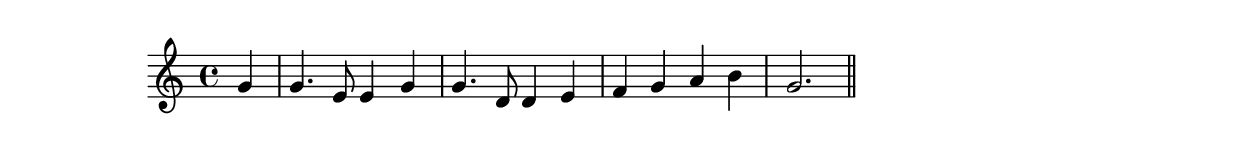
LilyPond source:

\version "2.19.49"
%{\header {
  title = "America the Beautiful"
  composer = "Katharine Lee Bates"
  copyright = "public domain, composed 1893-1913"
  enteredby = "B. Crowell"
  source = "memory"
}%}
\score{{\key c \major
    \time 4/4
    %{\tempo 4=150
    %}\relative g' {
\partial 4
g4 | g4. e8 e4 g | g4. d8 d4 e | f4 g a b | g2. \bar "||"
}
}}